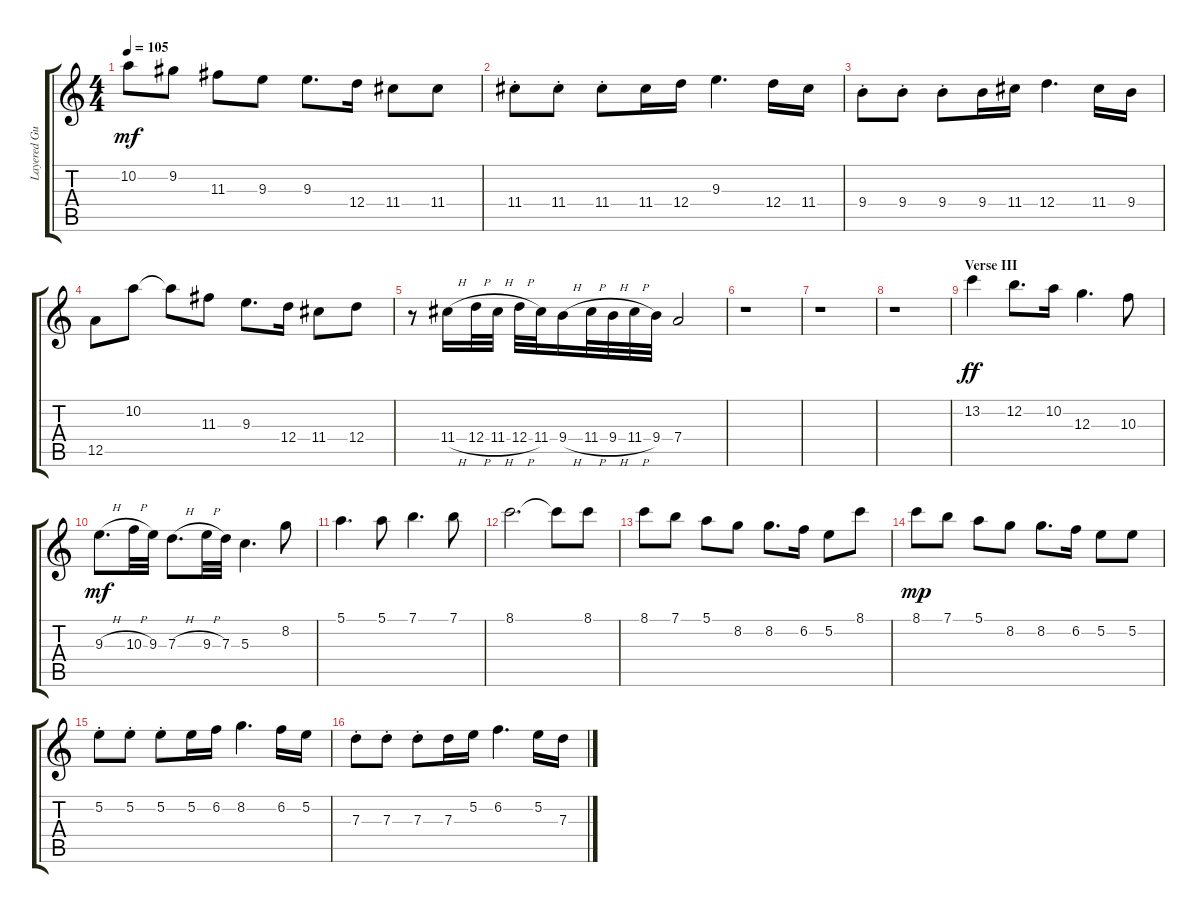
\track ("Layered Guitar" "Layered Gu") {instrument overdrivenguitar}
\staff {score tabs}
\tuning (E4 B3 G3 D3 A2 E2) {hide}
\ts (4 4)
\tempo 105
\clef g2
\ks c
10.2.8{dy mf} 9.2.8 11.3.8 9.3.8 9.3.8{d} 12.4.16 11.4.8 11.4.8 |
11.4{st}.8 11.4{st}.8 11.4{st}.8 11.4.16 12.4.16 9.3.4{d} 12.4.16 11.4.16 |
9.4{st}.8 9.4{st}.8 9.4{st}.8 9.4.16 11.4.16 12.4.4{d} 11.4.16 9.4.16 |
12.5.8 10.2.8 10.2{t}.8 11.3.8 9.3.8{d} 12.4.16 11.4.8 12.4.8 |
r.8 11.4{h}.16 12.4{h}.32 11.4{h}.32 12.4{h}.32 11.4.32 9.4{h}.16 11.4{h}.32 9.4{h}.32 11.4{h}.32 9.4.32 7.4.2 |
r.1 |
r.1 |
r.1 |
\section ("" "Verse III")
13.2.4{dy ff} 12.2.8{d} 10.2.16 12.3.4{d} 10.3.8 |
9.3{h}.8{d dy mf} 10.3{h}.32 9.3.32 7.3{h}.8{d} 9.3{h}.32 7.3.32 5.3.4{d} 8.2.8 |
5.1.4{d} 5.1.8 7.1.4{d} 7.1.8 |
8.1.2{d} 8.1{t}.8 8.1.8 |
8.1.8 7.1.8 5.1.8 8.2.8 8.2.8{d} 6.2.16 5.2.8 8.1.8 |
8.1.8{dy mp} 7.1.8 5.1.8 8.2.8 8.2.8{d} 6.2.16 5.2.8 5.2.8 |
5.2{st}.8 5.2{st}.8 5.2{st}.8 5.2.16 6.2.16 8.2.4{d} 6.2.16 5.2.16 |
7.3{st}.8 7.3{st}.8 7.3{st}.8 7.3.16 5.2.16 6.2.4{d} 5.2.16 7.3.16
